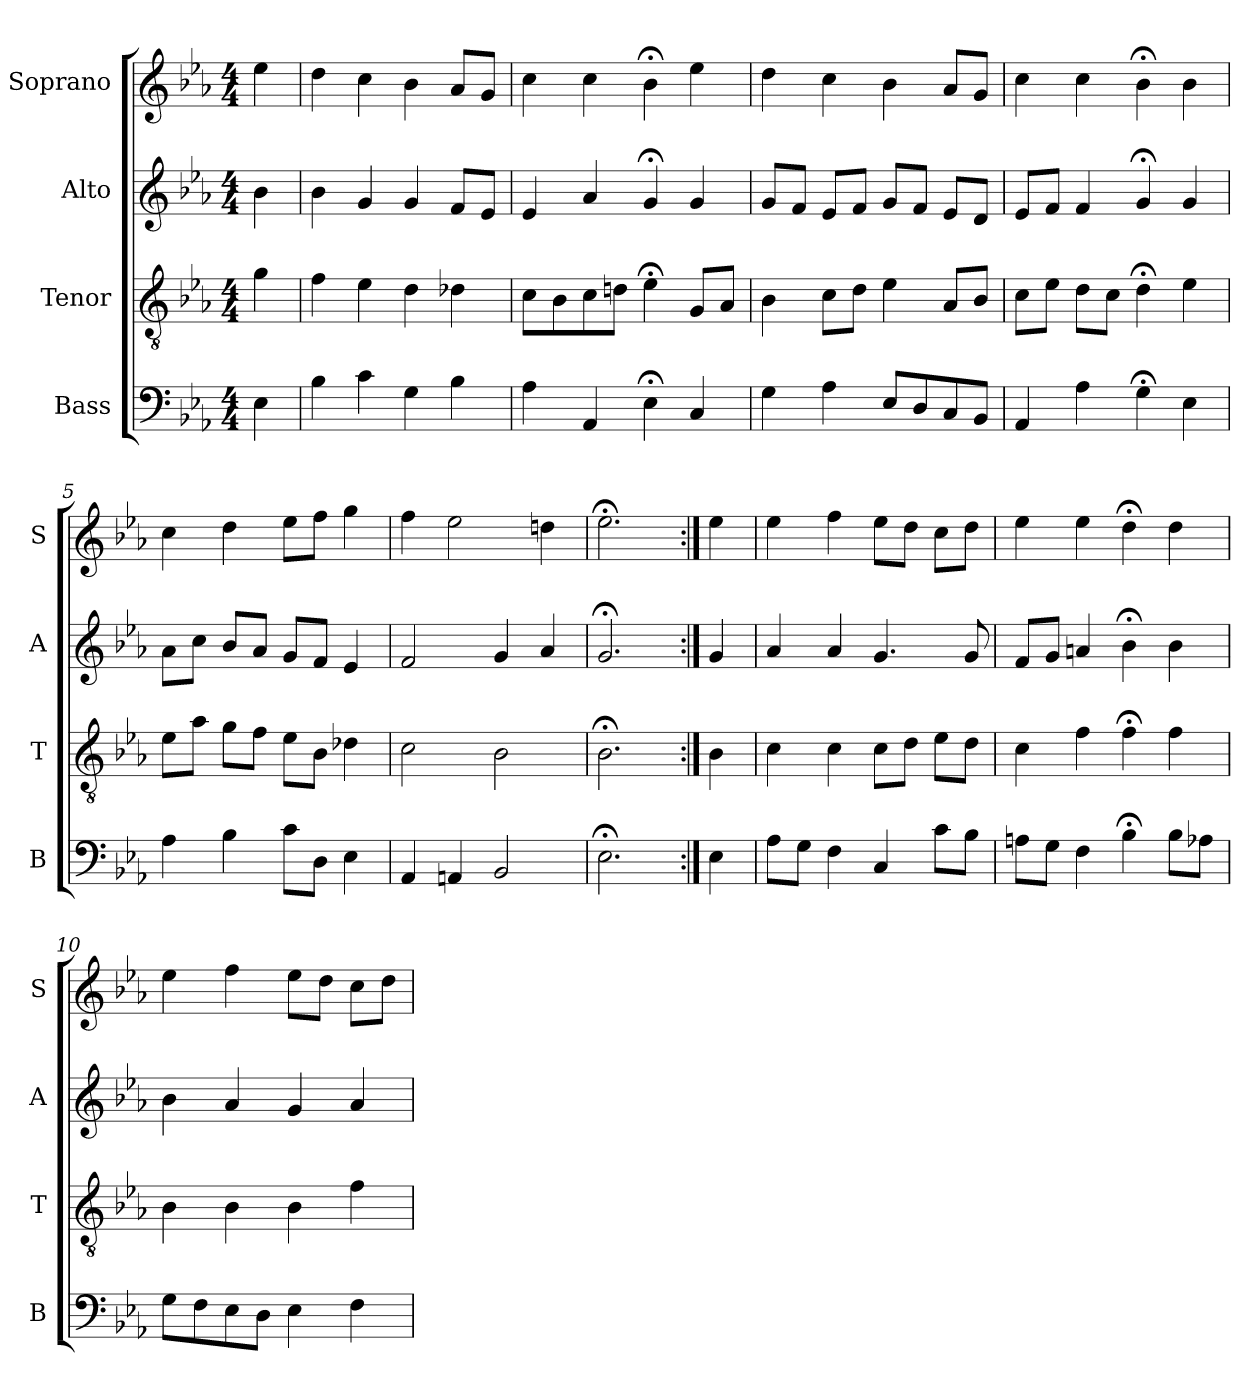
**kern	**kern	**kern	**kern
*part4	*part3	*part2	*part1
*staff4	*staff3	*staff2	*staff1
*I"Bass	*I"Tenor	*I"Alto	*I"Soprano
*I'B	*I'T	*I'A	*I'S
*clefF4	*clefGv2	*clefG2	*clefG2
*k[b-e-a-]	*k[b-e-a-]	*k[b-e-a-]	*k[b-e-a-]
*E-:	*E-:	*E-:	*E-:
*M4/4	*M4/4	*M4/4	*M4/4
*MM100	*MM100	*MM100	*MM100
=	=	=	=
4E-	4g	4b-	4ee-
=1	=1	=1	=1
4B-	4f	4b-	4dd
4c	4e-	4g	4cc
4G	4d	4g	4b-
4B-	4d-X	8fL	8a-L
.	.	8e-J	8gJ
=2	=2	=2	=2
4A-	8cL	4e-	4cc
.	8B-	.	.
4AA-	8c	4a-	4cc
.	8dnJ	.	.
4E-;<	4e-;<	4g;<	4b-;<
4C	8GL	4g	4ee-
.	8A-J	.	.
=3	=3	=3	=3
4G	4B-	8gL	4dd
.	.	8fJ	.
4A-	8cL	8e-L	4cc
.	8dJ	8fJ	.
8E-L	4e-	8gL	4b-
8D	.	8fJ	.
8C	8A-L	8e-L	8a-L
8BB-J	8B-J	8dJ	8gJ
=4	=4	=4	=4
4AA-	8cL	8e-L	4cc
.	8e-J	8fJ	.
4A-	8dL	4f	4cc
.	8cJ	.	.
4G;<	4d;<	4g;<	4b-;<
4E-	4e-	4g	4b-
=5	=5	=5	=5
4A-	8e-L	8a-L	4cc
.	8a-J	8ccJ	.
4B-	8gL	8b-L	4dd
.	8fJ	8a-J	.
8cL	8e-L	8gL	8ee-L
8DJ	8B-J	8fJ	8ffJ
4E-	4d-X	4e-	4gg
=6	=6	=6	=6
4AA-	2c	2f	4ff
4AAn	.	.	2ee-
2BB-	2B-	4g	.
.	.	4a-	4ddn
=7	=7	=7	=7
2.E-;<	2.B-;<	2.g;<	2.ee-;<
=:|!	=:|!	=:|!	=:|!
4E-	4B-	4g	4ee-
=8	=8	=8	=8
8A-L	4c	4a-	4ee-
8GJ	.	.	.
4F	4c	4a-	4ff
4C	8cL	4.g	8ee-L
.	8dJ	.	8ddJ
8cL	8e-L	.	8ccL
8B-J	8dJ	8g	8ddJ
=9	=9	=9	=9
8AnL	4c	8fL	4ee-
8GJ	.	8gJ	.
4F	4f	4an	4ee-
4B-;<	4f;<	4b-;<	4dd;<
8B-L	4f	4b-	4dd
8A-XJ	.	.	.
=10	=10	=10	=10
8GL	4B-	4b-	4ee-
8F	.	.	.
8E-	4B-	4a-	4ff
8DJ	.	.	.
4E-	4B-	4g	8ee-L
.	.	.	8ddJ
4F	4f	4a-	8ccL
.	.	.	8ddJ
=	=	=	=
*-	*-	*-	*-
